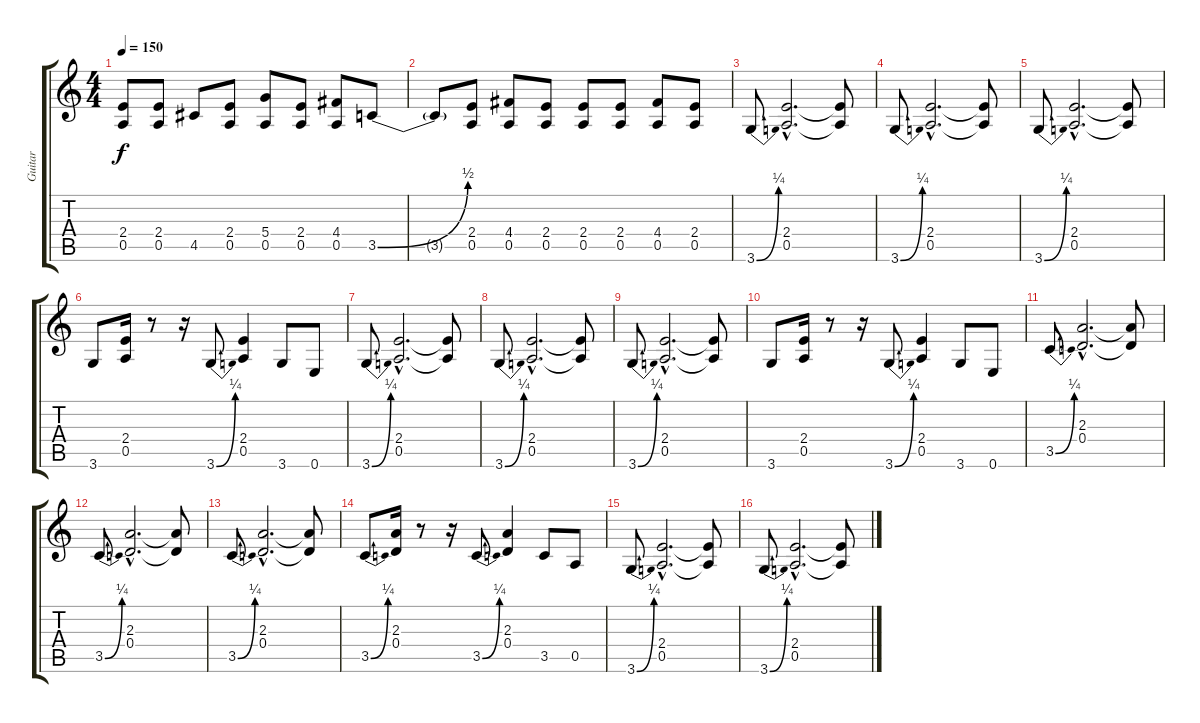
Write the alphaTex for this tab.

\track ("Guitar" "Guitar") {instrument overdrivenguitar}
\staff {score tabs}
\tuning (E4 B3 G3 D3 A2 E2) {hide}
\ts (4 4)
\tempo 150
\clef g2
\ks c
(2.4 0.5).8{dy f} (2.4 0.5).8 4.5.8 (2.4 0.5).8 (5.4 0.5).8 (2.4 0.5).8 (4.4 0.5).8 3.5{be (bend 0 0 60 2)}.8 |
3.5{t}.8 (2.4 0.5).8 (4.4 0.5).8 (2.4 0.5).8 (2.4 0.5).8 (2.4 0.5).8 (4.4 0.5).8 (2.4 0.5).8 |
3.6{be (bend 0 0 60 1)}.8 (2.4{hac} 0.5{hac}).2{d} (2.4{t} 0.5{t}).8 |
3.6{be (bend 0 0 60 1)}.8 (2.4{hac} 0.5{hac}).2{d} (2.4{t} 0.5{t}).8 |
3.6{be (bend 0 0 60 1)}.8 (2.4{hac} 0.5{hac}).2{d} (2.4{t} 0.5{t}).8 |
3.6.8 (2.4 0.5).16 r.8 r.16 3.6{be (bend 0 0 60 1)}.8 (2.4 0.5).4 3.6.8 0.6.8 |
3.6{be (bend 0 0 60 1)}.8 (2.4{hac} 0.5{hac}).2{d} (2.4{t} 0.5{t}).8 |
3.6{be (bend 0 0 60 1)}.8 (2.4{hac} 0.5{hac}).2{d} (2.4{t} 0.5{t}).8 |
3.6{be (bend 0 0 60 1)}.8 (2.4{hac} 0.5{hac}).2{d} (2.4{t} 0.5{t}).8 |
3.6.8 (2.4 0.5).16 r.8 r.16 3.6{be (bend 0 0 60 1)}.8 (2.4 0.5).4 3.6.8 0.6.8 |
3.5{be (bend 0 0 60 1)}.8 (2.3{hac} 0.4{hac}).2{d} (2.3{t} 0.4{t}).8 |
3.5{be (bend 0 0 60 1)}.8 (2.3{hac} 0.4{hac}).2{d} (2.3{t} 0.4{t}).8 |
3.5{be (bend 0 0 60 1)}.8 (2.3{hac} 0.4{hac}).2{d} (2.3{t} 0.4{t}).8 |
3.5{be (bend 0 0 60 1)}.8 (2.3 0.4).16 r.8 r.16 3.5{be (bend 0 0 60 1)}.8 (2.3 0.4).4 3.5.8 0.5.8 |
3.6{be (bend 0 0 60 1)}.8 (2.4{hac} 0.5{hac}).2{d} (2.4{t} 0.5{t}).8 |
3.6{be (bend 0 0 60 1)}.8 (2.4{hac} 0.5{hac}).2{d} (2.4{t} 0.5{t}).8
